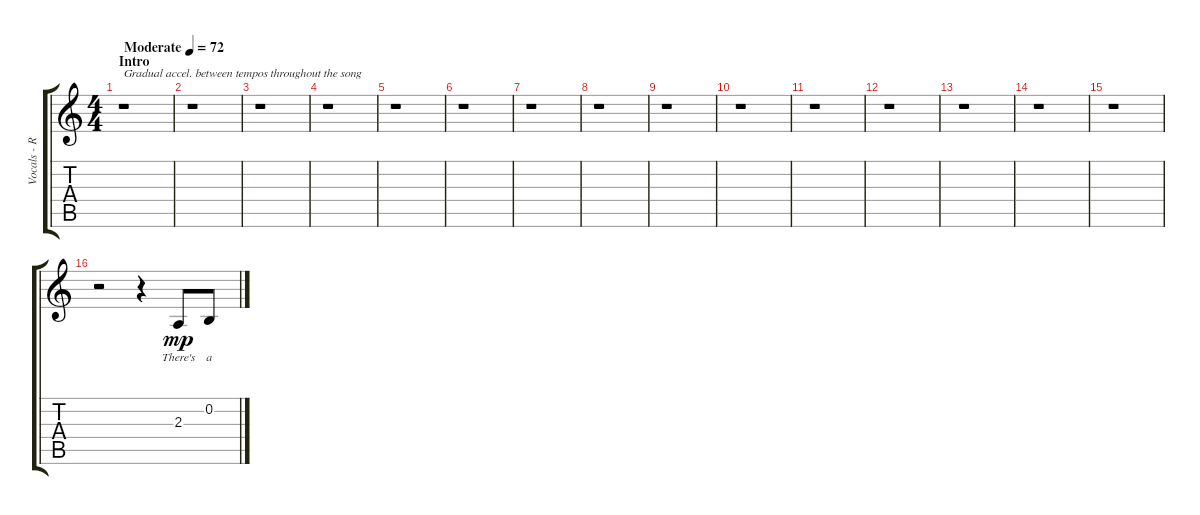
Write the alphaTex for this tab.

\track ("Vocals - R. Plant" "Vocals - R") {instrument acousticgrandpiano}
\staff {score tabs}
\tuning (E4 B3 G3 D3 A2 E2) {hide}
\ts (4 4)
\section ("" "Intro")
\tempo (72 "Moderate")
\clef g2
\ks c
r.1{txt "Gradual accel. between tempos throughout the song" dy mp instrument acousticgrandpiano} |
r.1 |
r.1 |
r.1 |
r.1 |
r.1 |
r.1 |
r.1 |
r.1 |
r.1 |
r.1 |
r.1 |
r.1 |
r.1 |
r.1 |
r.2 r.4 2.3.8{lyrics (0 "There's") lyrics (1 "") lyrics (2 "") lyrics (3 "") lyrics (4 "")} 0.2.8{lyrics (0 "a") lyrics (1 "") lyrics (2 "") lyrics (3 "") lyrics (4 "")}
